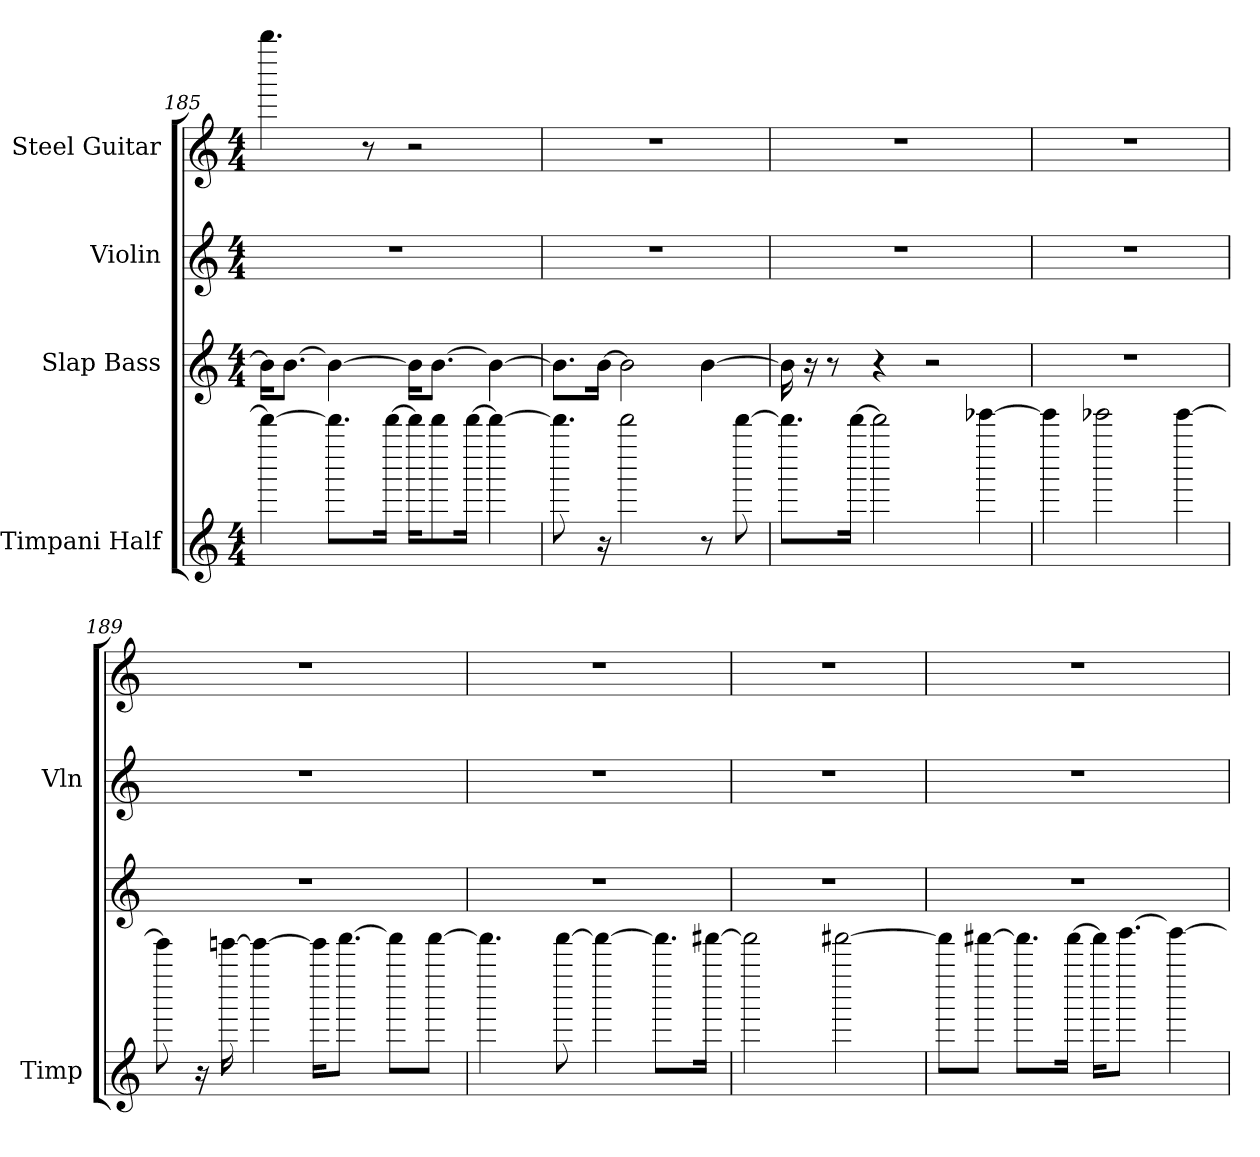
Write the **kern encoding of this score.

**kern	**kern	**kern	**kern
*part4	*part3	*part2	*part1
*staff4	*staff3	*staff2	*staff1
*I"Timpani Half	*I"Slap Bass	*I"Violin	*I"Steel Guitar
*I'Timp	*	*I'Vln	*
*clefG2	*clefG2	*clefG2	*clefG2
*M4/4	*M4/4	*M4/4	*M4/4
=185	=185	=185	=185
4ddddd_	16bKL]	1r	4.bbbb
.	[8.bJ	.	.
8.dddddL]	4b_	.	.
.	.	.	8r
[16dddddJk	.	.	.
16dddddKL]	16bKL]	.	2r
8ddddd	[8.bJ	.	.
[16dddddJk	.	.	.
4ddddd_	4b_	.	.
=186	=186	=186	=186
8.ddddd]	8.bL]	1r	1r
16r	[16bJk	.	.
2ddddd	2b]	.	.
8r	[4b	.	.
[8ddddd	.	.	.
=187	=187	=187	=187
8.dddddL]	16b]	1r	1r
.	16r	.	.
.	8r	.	.
[16dddddJk	.	.	.
2ddddd]	4r	.	.
.	2r	.	.
[4eeeee-	.	.	.
=188	=188	=188	=188
4eeeee-]	1r	1r	1r
2eeeee-	.	.	.
[4eeeee-	.	.	.
=189	=189	=189	=189
8eeeee-]	1r	1r	1r
16r	.	.	.
[16eeeee	.	.	.
4eeeee_	.	.	.
16eeeeeKL]	.	.	.
[8.fffffJ	.	.	.
8fffffL]	.	.	.
[8fffffJ	.	.	.
=190	=190	=190	=190
4.fffff]	1r	1r	1r
[8fffff	.	.	.
4fffff_	.	.	.
8.fffffL]	.	.	.
[16fffff#Jk	.	.	.
=191	=191	=191	=191
2fffff#]	1r	1r	1r
[2fffff#	.	.	.
=192	=192	=192	=192
8fffff#L]	1r	1r	1r
[8fffff#J	.	.	.
8.fffff#L]	.	.	.
[16fffff#Jk	.	.	.
16fffff#KL]	.	.	.
[8.gggggJ	.	.	.
4ggggg_	.	.	.
=	=	=	=
*-	*-	*-	*-
